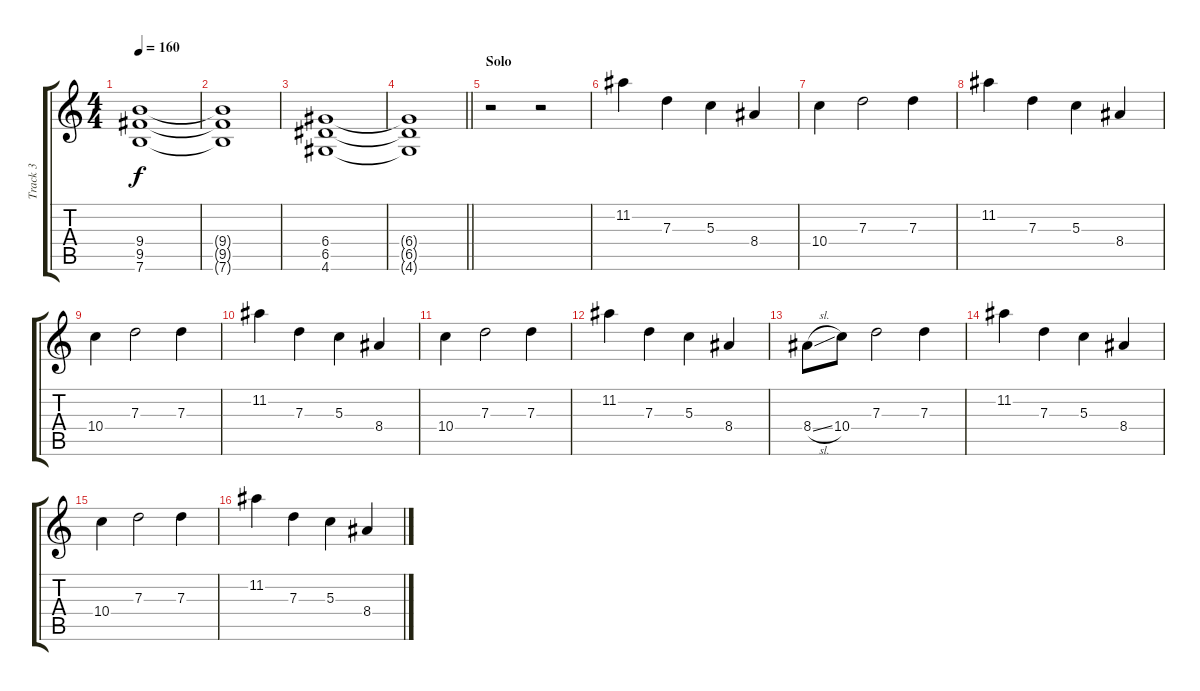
\track ("Track 3" "Track 3") {instrument overdrivenguitar}
\staff {score tabs}
\tuning (E4 B3 G3 D3 A2 E2) {hide}
\ts (4 4)
\tempo 160
\clef g2
\ks c
(9.4 9.5 7.6).1{dy f} |
(9.4{t} 9.5{t} 7.6{t}).1 |
(6.4 6.5 4.6).1 |
\barLineRight lightlight
(6.4{t} 6.5{t} 4.6{t}).1 |
\section ("" "Solo")
r.2 r.2 |
11.2.4 7.3.4 5.3.4 8.4.4 |
10.4.4 7.3.2 7.3.4 |
11.2.4 7.3.4 5.3.4 8.4.4 |
10.4.4 7.3.2 7.3.4 |
11.2.4 7.3.4 5.3.4 8.4.4 |
10.4.4 7.3.2 7.3.4 |
11.2.4 7.3.4 5.3.4 8.4.4 |
8.4{sl}.8 10.4.8 7.3.2 7.3.4 |
11.2.4 7.3.4 5.3.4 8.4.4 |
10.4.4 7.3.2 7.3.4 |
11.2.4 7.3.4 5.3.4 8.4.4
